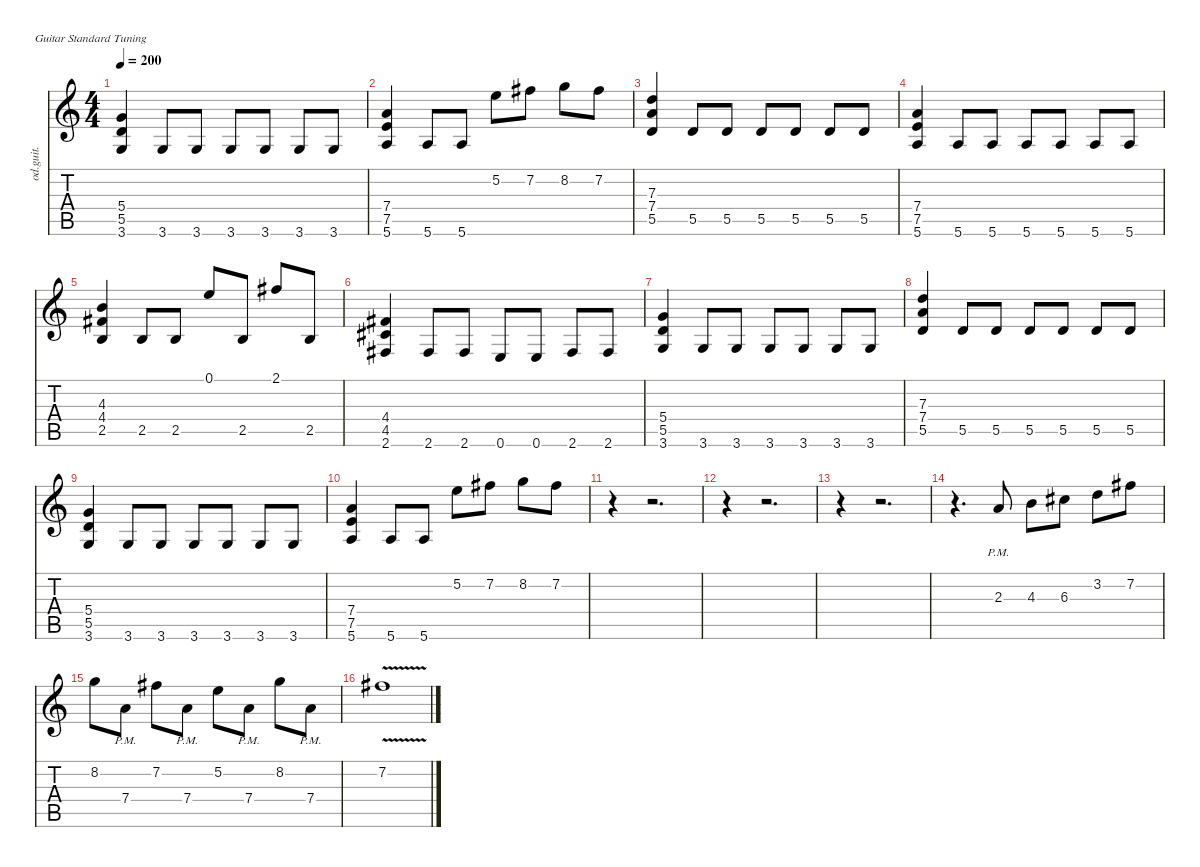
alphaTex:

\defaultSystemsLayout 4
\hideDynamics
\bracketExtendMode nobrackets
\track ("Second Guitar" "od.guit.") {instrument overdrivenguitar}
\staff {score tabs}
\tuning (E4 B3 G3 D3 A2 E2)
\ts (4 4)
\tempo 200
\clef g2
\ks c
(5.4 5.5 3.6).4{dy f} 3.6.8 3.6.8 3.6.8 3.6.8 3.6.8 3.6.8 |
(7.4 7.5 5.6).4 5.6.8 5.6.8 5.2.8 7.2{acc #}.8 8.2.8 7.2{acc #}.8 |
(7.3 7.4 5.5).4 5.5.8 5.5.8 5.5.8 5.5.8 5.5.8 5.5.8 |
(7.4 7.5 5.6).4 5.6.8 5.6.8 5.6.8 5.6.8 5.6.8 5.6.8 |
(4.3 4.4{acc #} 2.5).4 2.5.8 2.5.8 0.1.8 2.5.8 2.1{acc #}.8 2.5.8 |
(4.4{acc #} 4.5{acc #} 2.6{acc #}).4 2.6{acc #}.8 2.6{acc #}.8 0.6.8 0.6.8 2.6{acc #}.8 2.6{acc #}.8 |
(5.4 5.5 3.6).4 3.6.8 3.6.8 3.6.8 3.6.8 3.6.8 3.6.8 |
(7.3 7.4 5.5).4 5.5.8 5.5.8 5.5.8 5.5.8 5.5.8 5.5.8 |
(5.4 5.5 3.6).4 3.6.8 3.6.8 3.6.8 3.6.8 3.6.8 3.6.8 |
(7.4 7.5 5.6).4 5.6.8 5.6.8 5.2.8 7.2{acc #}.8 8.2.8 7.2{acc #}.8 |
r.4 r.2{d} |
r.4 r.2{d} |
r.4 r.2{d} |
r.4{d} 2.3{pm}.8 4.3.8 6.3{acc #}.8 3.2.8 7.2{acc #}.8 |
8.2.8 7.4{pm}.8 7.2{acc #}.8 7.4{pm}.8 5.2.8 7.4{pm}.8 8.2.8 7.4{pm}.8 |
7.2{v acc #}.1
